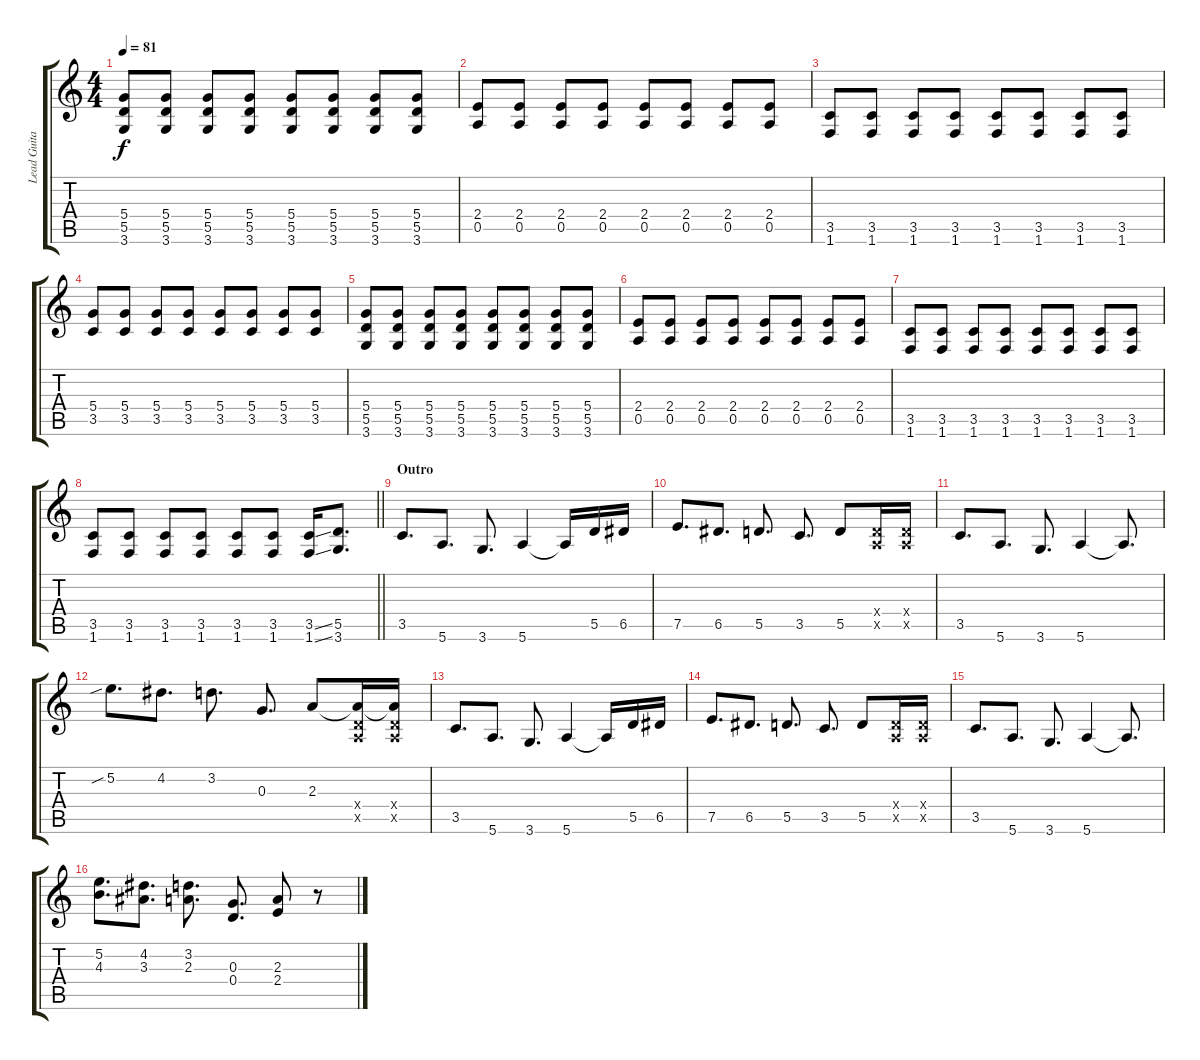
\track ("Lead Guitar" "Lead Guita") {instrument overdrivenguitar}
\staff {score tabs}
\tuning (E4 B3 G3 D3 A2 E2) {hide}
\ts (4 4)
\tempo 81
\clef g2
\ks c
(5.4 5.5 3.6).8{dy f} (5.4 5.5 3.6).8 (5.4 5.5 3.6).8 (5.4 5.5 3.6).8 (5.4 5.5 3.6).8 (5.4 5.5 3.6).8 (5.4 5.5 3.6).8 (5.4 5.5 3.6).8 |
(2.4 0.5).8 (2.4 0.5).8 (2.4 0.5).8 (2.4 0.5).8 (2.4 0.5).8 (2.4 0.5).8 (2.4 0.5).8 (2.4 0.5).8 |
(3.5 1.6).8 (3.5 1.6).8 (3.5 1.6).8 (3.5 1.6).8 (3.5 1.6).8 (3.5 1.6).8 (3.5 1.6).8 (3.5 1.6).8 |
(5.4 3.5).8 (5.4 3.5).8 (5.4 3.5).8 (5.4 3.5).8 (5.4 3.5).8 (5.4 3.5).8 (5.4 3.5).8 (5.4 3.5).8 |
(5.4 5.5 3.6).8 (5.4 5.5 3.6).8 (5.4 5.5 3.6).8 (5.4 5.5 3.6).8 (5.4 5.5 3.6).8 (5.4 5.5 3.6).8 (5.4 5.5 3.6).8 (5.4 5.5 3.6).8 |
(2.4 0.5).8 (2.4 0.5).8 (2.4 0.5).8 (2.4 0.5).8 (2.4 0.5).8 (2.4 0.5).8 (2.4 0.5).8 (2.4 0.5).8 |
(3.5 1.6).8 (3.5 1.6).8 (3.5 1.6).8 (3.5 1.6).8 (3.5 1.6).8 (3.5 1.6).8 (3.5 1.6).8 (3.5 1.6).8 |
\barLineRight lightlight
(3.5 1.6).8 (3.5 1.6).8 (3.5 1.6).8 (3.5 1.6).8 (3.5 1.6).8 (3.5 1.6).8 (3.5{ss} 1.6{ss}).16 (5.5 3.6).8{d} |
\section ("" "Outro")
3.5.8{d} 5.6.8{d} 3.6.8{d} 5.6.4 5.6{t}.16 5.5.16 6.5.16 |
7.5.8{d} 6.5.8{d} 5.5.8{d} 3.5.8{d} 5.5.8 (0.4{x} 0.5{x}).16 (0.4{x} 0.5{x}).16 |
3.5.8{d} 5.6.8{d} 3.6.8{d} 5.6.4 5.6{t}.8{d} |
5.2{sib}.8{d} 4.2.8{d} 3.2.8{d} 0.3.8{d} 2.3.8 (2.3{t} 0.4{x} 0.5{x}).16 (2.3{t} 0.4{x} 0.5{x}).16 |
3.5.8{d} 5.6.8{d} 3.6.8{d} 5.6.4 5.6{t}.16 5.5.16 6.5.16 |
7.5.8{d} 6.5.8{d} 5.5.8{d} 3.5.8{d} 5.5.8 (0.4{x} 0.5{x}).16 (0.4{x} 0.5{x}).16 |
3.5.8{d} 5.6.8{d} 3.6.8{d} 5.6.4 5.6{t}.8{d} |
(5.2 4.3).8{d} (4.2 3.3).8{d} (3.2 2.3).8{d} (0.3 0.4).8{d} (2.3 2.4).8 r.8
